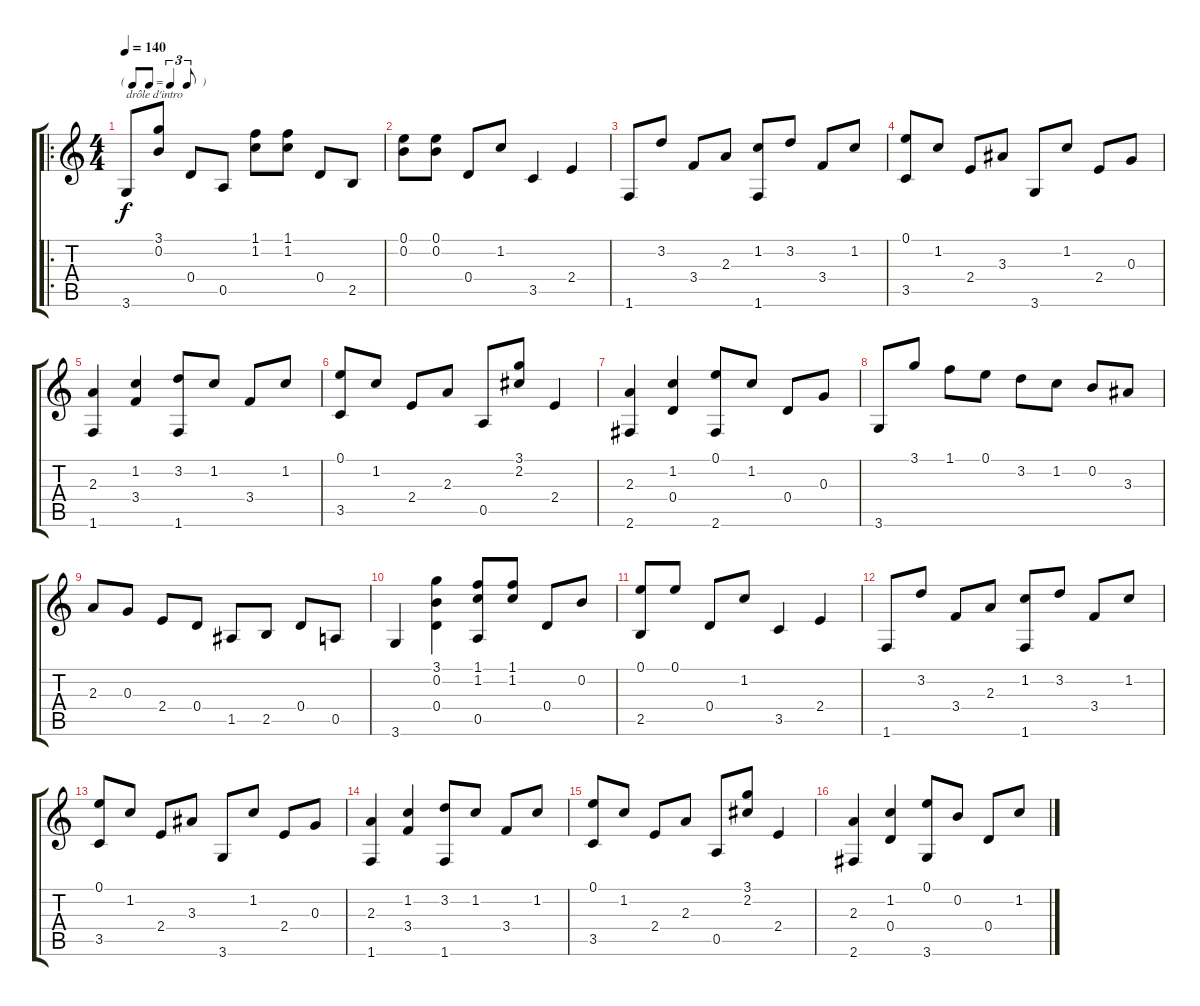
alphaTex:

\track "" {instrument acousticguitarsteel}
\staff {score tabs}
\tuning (E4 B3 G3 D3 A2 E2) {hide}
\ro
\ts (4 4)
\tf triplet8th
\tempo 140
\clef g2
\ks c
3.6.8{txt "drôle d'intro" dy f instrument acousticguitarsteel} (3.1 0.2).8 0.4.8 0.5.8 (1.1 1.2).8 (1.1 1.2).8 0.4.8 2.5.8 |
(0.1 0.2).8 (0.1 0.2).8 0.4.8 1.2.8 3.5.4 2.4.4 |
1.6.8 3.2.8 3.4.8 2.3.8 (1.2 1.6).8 3.2.8 3.4.8 1.2.8 |
(0.1 3.5).8 1.2.8 2.4.8 3.3.8 3.6.8 1.2.8 2.4.8 0.3.8 |
(2.3 1.6).4 (1.2 3.4).4 (3.2 1.6).8 1.2.8 3.4.8 1.2.8 |
(0.1 3.5).8 1.2.8 2.4.8 2.3.8 0.5.8 (3.1 2.2).8 2.4.4 |
(2.3 2.6).4 (1.2 0.4).4 (0.1 2.6).8 1.2.8 0.4.8 0.3.8 |
3.6.8 3.1.8 1.1.8 0.1.8 3.2.8 1.2.8 0.2.8 3.3.8 |
2.3.8 0.3.8 2.4.8 0.4.8 1.5.8 2.5.8 0.4.8 0.5.8 |
3.6.4 (3.1 0.2 0.4).4 (1.1 1.2 0.5).8 (1.1 1.2).8 0.4.8 0.2.8 |
(0.1 2.5).8 0.1.8 0.4.8 1.2.8 3.5.4 2.4.4 |
1.6.8 3.2.8 3.4.8 2.3.8 (1.2 1.6).8 3.2.8 3.4.8 1.2.8 |
(0.1 3.5).8 1.2.8 2.4.8 3.3.8 3.6.8 1.2.8 2.4.8 0.3.8 |
(2.3 1.6).4 (1.2 3.4).4 (3.2 1.6).8 1.2.8 3.4.8 1.2.8 |
(0.1 3.5).8 1.2.8 2.4.8 2.3.8 0.5.8 (3.1 2.2).8 2.4.4 |
(2.3 2.6).4 (1.2 0.4).4 (0.1 3.6).8 0.2.8 0.4.8 1.2.8
